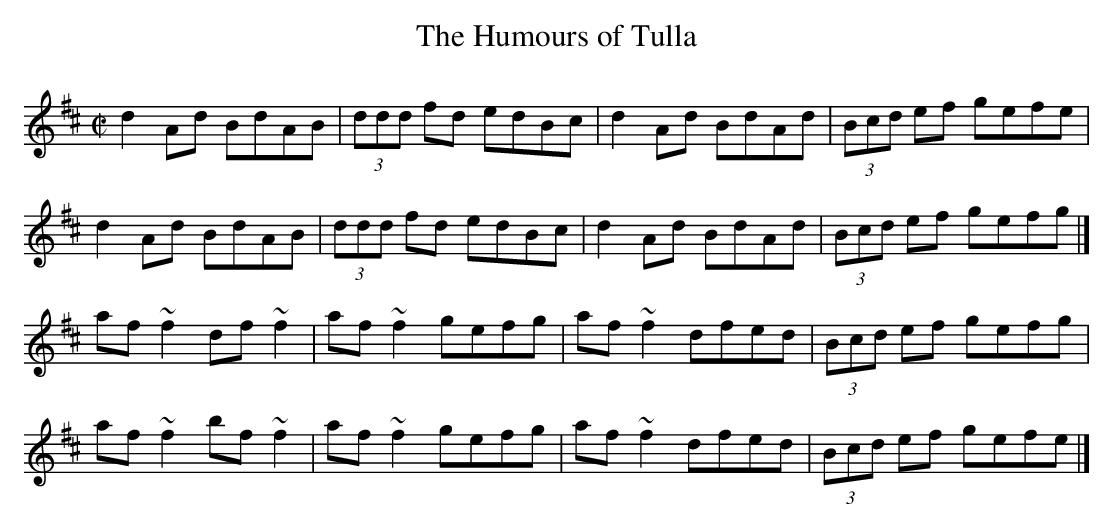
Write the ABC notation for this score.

X:1
T:Humours of Tulla, The
M:C|
L:1/8
K:D
d2Ad BdAB|(3ddd fd edBc|
d2Ad BdAd|(3Bcd ef gefe|!
d2Ad BdAB|(3ddd fd edBc|
d2Ad BdAd|(3Bcd ef gefg|]!
af~f2 df~f2|af~f2 gefg|
af~f2 dfed|(3Bcd ef gefg|!
af~f2 bf~f2|af~f2 gefg|
af~f2 dfed|(3Bcd ef gefe|]!
